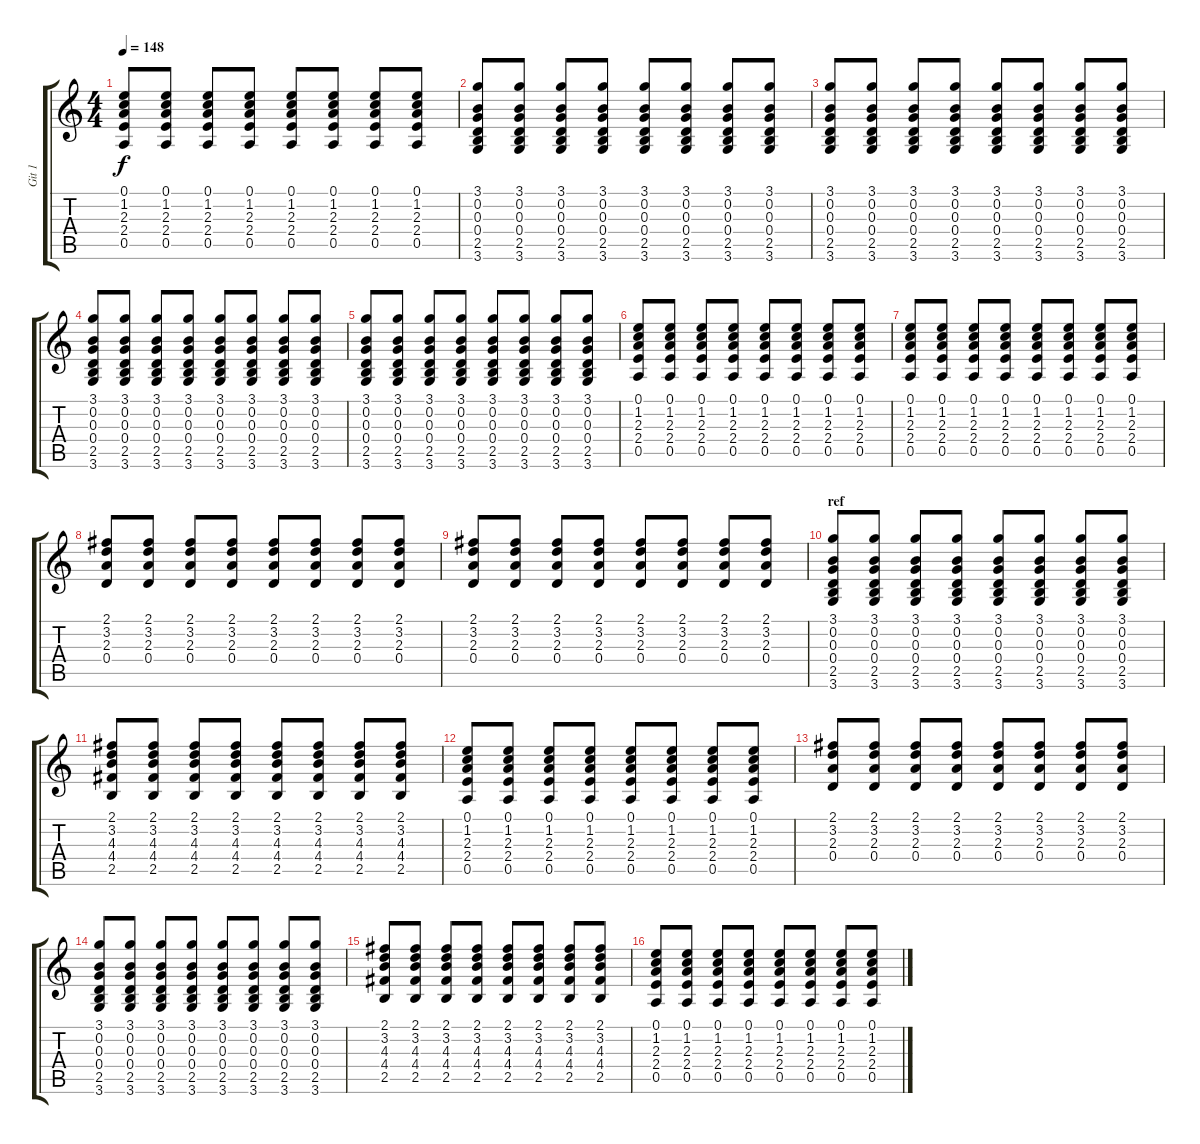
\track ("Git 1" "Git 1") {instrument overdrivenguitar}
\staff {score tabs}
\tuning (E4 B3 G3 D3 A2 E2) {hide}
\ts (4 4)
\tempo 148
\clef g2
\ks c
(0.1 1.2 2.3 2.4 0.5).8{dy f} (0.1 1.2 2.3 2.4 0.5).8 (0.1 1.2 2.3 2.4 0.5).8 (0.1 1.2 2.3 2.4 0.5).8 (0.1 1.2 2.3 2.4 0.5).8 (0.1 1.2 2.3 2.4 0.5).8 (0.1 1.2 2.3 2.4 0.5).8 (0.1 1.2 2.3 2.4 0.5).8 |
(3.1 0.2 0.3 0.4 2.5 3.6).8 (3.1 0.2 0.3 0.4 2.5 3.6).8 (3.1 0.2 0.3 0.4 2.5 3.6).8 (3.1 0.2 0.3 0.4 2.5 3.6).8 (3.1 0.2 0.3 0.4 2.5 3.6).8 (3.1 0.2 0.3 0.4 2.5 3.6).8 (3.1 0.2 0.3 0.4 2.5 3.6).8 (3.1 0.2 0.3 0.4 2.5 3.6).8 |
(3.1 0.2 0.3 0.4 2.5 3.6).8 (3.1 0.2 0.3 0.4 2.5 3.6).8 (3.1 0.2 0.3 0.4 2.5 3.6).8 (3.1 0.2 0.3 0.4 2.5 3.6).8 (3.1 0.2 0.3 0.4 2.5 3.6).8 (3.1 0.2 0.3 0.4 2.5 3.6).8 (3.1 0.2 0.3 0.4 2.5 3.6).8 (3.1 0.2 0.3 0.4 2.5 3.6).8 |
(3.1 0.2 0.3 0.4 2.5 3.6).8 (3.1 0.2 0.3 0.4 2.5 3.6).8 (3.1 0.2 0.3 0.4 2.5 3.6).8 (3.1 0.2 0.3 0.4 2.5 3.6).8 (3.1 0.2 0.3 0.4 2.5 3.6).8 (3.1 0.2 0.3 0.4 2.5 3.6).8 (3.1 0.2 0.3 0.4 2.5 3.6).8 (3.1 0.2 0.3 0.4 2.5 3.6).8 |
(3.1 0.2 0.3 0.4 2.5 3.6).8 (3.1 0.2 0.3 0.4 2.5 3.6).8 (3.1 0.2 0.3 0.4 2.5 3.6).8 (3.1 0.2 0.3 0.4 2.5 3.6).8 (3.1 0.2 0.3 0.4 2.5 3.6).8 (3.1 0.2 0.3 0.4 2.5 3.6).8 (3.1 0.2 0.3 0.4 2.5 3.6).8 (3.1 0.2 0.3 0.4 2.5 3.6).8 |
(0.1 1.2 2.3 2.4 0.5).8 (0.1 1.2 2.3 2.4 0.5).8 (0.1 1.2 2.3 2.4 0.5).8 (0.1 1.2 2.3 2.4 0.5).8 (0.1 1.2 2.3 2.4 0.5).8 (0.1 1.2 2.3 2.4 0.5).8 (0.1 1.2 2.3 2.4 0.5).8 (0.1 1.2 2.3 2.4 0.5).8 |
(0.1 1.2 2.3 2.4 0.5).8 (0.1 1.2 2.3 2.4 0.5).8 (0.1 1.2 2.3 2.4 0.5).8 (0.1 1.2 2.3 2.4 0.5).8 (0.1 1.2 2.3 2.4 0.5).8 (0.1 1.2 2.3 2.4 0.5).8 (0.1 1.2 2.3 2.4 0.5).8 (0.1 1.2 2.3 2.4 0.5).8 |
(2.1 3.2 2.3 0.4).8 (2.1 3.2 2.3 0.4).8 (2.1 3.2 2.3 0.4).8 (2.1 3.2 2.3 0.4).8 (2.1 3.2 2.3 0.4).8 (2.1 3.2 2.3 0.4).8 (2.1 3.2 2.3 0.4).8 (2.1 3.2 2.3 0.4).8 |
(2.1 3.2 2.3 0.4).8 (2.1 3.2 2.3 0.4).8 (2.1 3.2 2.3 0.4).8 (2.1 3.2 2.3 0.4).8 (2.1 3.2 2.3 0.4).8 (2.1 3.2 2.3 0.4).8 (2.1 3.2 2.3 0.4).8 (2.1 3.2 2.3 0.4).8 |
\section ("" "ref")
(3.1 0.2 0.3 0.4 2.5 3.6).8 (3.1 0.2 0.3 0.4 2.5 3.6).8 (3.1 0.2 0.3 0.4 2.5 3.6).8 (3.1 0.2 0.3 0.4 2.5 3.6).8 (3.1 0.2 0.3 0.4 2.5 3.6).8 (3.1 0.2 0.3 0.4 2.5 3.6).8 (3.1 0.2 0.3 0.4 2.5 3.6).8 (3.1 0.2 0.3 0.4 2.5 3.6).8 |
(2.1 3.2 4.3 4.4 2.5).8 (2.1 3.2 4.3 4.4 2.5).8 (2.1 3.2 4.3 4.4 2.5).8 (2.1 3.2 4.3 4.4 2.5).8 (2.1 3.2 4.3 4.4 2.5).8 (2.1 3.2 4.3 4.4 2.5).8 (2.1 3.2 4.3 4.4 2.5).8 (2.1 3.2 4.3 4.4 2.5).8 |
(0.1 1.2 2.3 2.4 0.5).8 (0.1 1.2 2.3 2.4 0.5).8 (0.1 1.2 2.3 2.4 0.5).8 (0.1 1.2 2.3 2.4 0.5).8 (0.1 1.2 2.3 2.4 0.5).8 (0.1 1.2 2.3 2.4 0.5).8 (0.1 1.2 2.3 2.4 0.5).8 (0.1 1.2 2.3 2.4 0.5).8 |
(2.1 3.2 2.3 0.4).8 (2.1 3.2 2.3 0.4).8 (2.1 3.2 2.3 0.4).8 (2.1 3.2 2.3 0.4).8 (2.1 3.2 2.3 0.4).8 (2.1 3.2 2.3 0.4).8 (2.1 3.2 2.3 0.4).8 (2.1 3.2 2.3 0.4).8 |
(3.1 0.2 0.3 0.4 2.5 3.6).8 (3.1 0.2 0.3 0.4 2.5 3.6).8 (3.1 0.2 0.3 0.4 2.5 3.6).8 (3.1 0.2 0.3 0.4 2.5 3.6).8 (3.1 0.2 0.3 0.4 2.5 3.6).8 (3.1 0.2 0.3 0.4 2.5 3.6).8 (3.1 0.2 0.3 0.4 2.5 3.6).8 (3.1 0.2 0.3 0.4 2.5 3.6).8 |
(2.1 3.2 4.3 4.4 2.5).8 (2.1 3.2 4.3 4.4 2.5).8 (2.1 3.2 4.3 4.4 2.5).8 (2.1 3.2 4.3 4.4 2.5).8 (2.1 3.2 4.3 4.4 2.5).8 (2.1 3.2 4.3 4.4 2.5).8 (2.1 3.2 4.3 4.4 2.5).8 (2.1 3.2 4.3 4.4 2.5).8 |
(0.1 1.2 2.3 2.4 0.5).8 (0.1 1.2 2.3 2.4 0.5).8 (0.1 1.2 2.3 2.4 0.5).8 (0.1 1.2 2.3 2.4 0.5).8 (0.1 1.2 2.3 2.4 0.5).8 (0.1 1.2 2.3 2.4 0.5).8 (0.1 1.2 2.3 2.4 0.5).8 (0.1 1.2 2.3 2.4 0.5).8
